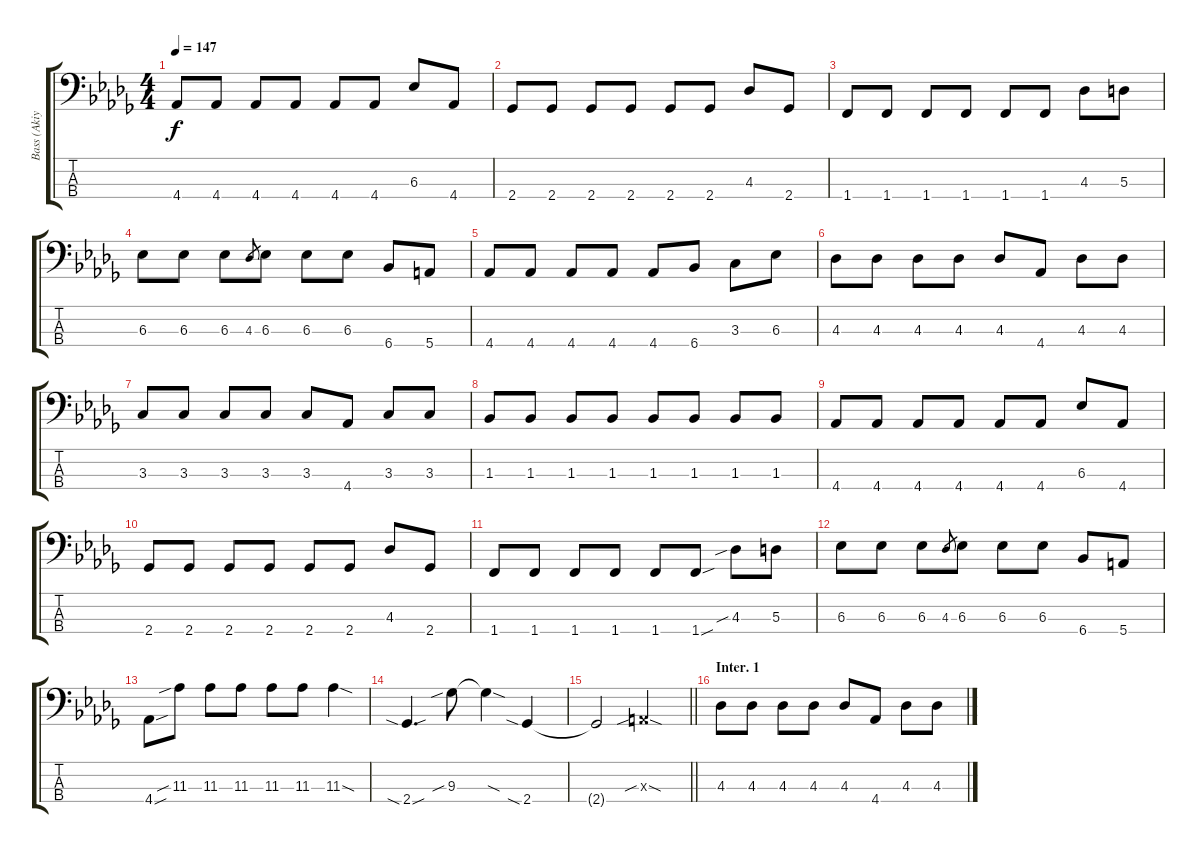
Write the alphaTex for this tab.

\track ("Bass (Akiyama Mio)" "Bass (Akiy") {instrument electricbassfinger}
\staff {score tabs}
\tuning (G2 D2 A1 E1) {hide}
\ts (4 4)
\tempo 147
\clef f4
\ks db
4.4.8{dy f} 4.4.8 4.4.8 4.4.8 4.4.8 4.4.8 6.3.8 4.4.8 |
2.4.8 2.4.8 2.4.8 2.4.8 2.4.8 2.4.8 4.3.8 2.4.8 |
1.4.8 1.4.8 1.4.8 1.4.8 1.4.8 1.4.8 4.3.8 5.3.8 |
6.3.8 6.3.8 6.3.8 4.3.8{gr} 6.3.8 6.3.8 6.3.8 6.4.8 5.4.8 |
4.4.8 4.4.8 4.4.8 4.4.8 4.4.8 6.4.8 3.3.8 6.3.8 |
4.3.8 4.3.8 4.3.8 4.3.8 4.3.8 4.4.8 4.3.8 4.3.8 |
3.3.8 3.3.8 3.3.8 3.3.8 3.3.8 4.4.8 3.3.8 3.3.8 |
1.3.8 1.3.8 1.3.8 1.3.8 1.3.8 1.3.8 1.3.8 1.3.8 |
4.4.8 4.4.8 4.4.8 4.4.8 4.4.8 4.4.8 6.3.8 4.4.8 |
2.4.8 2.4.8 2.4.8 2.4.8 2.4.8 2.4.8 4.3.8 2.4.8 |
1.4.8 1.4.8 1.4.8 1.4.8 1.4.8 1.4{sou}.8 4.3{sib}.8 5.3.8 |
6.3.8 6.3.8 6.3.8 4.3.8{gr} 6.3.8 6.3.8 6.3.8 6.4.8 5.4.8 |
4.4{sou}.8 11.3{sib}.8 11.3.8 11.3.8 11.3.8 11.3.8 11.3{sod}.4 |
2.4{sia sou}.4{d} 9.3{sib}.8 9.3{sod t}.4 2.4{sia}.4 |
\barLineRight lightlight
2.4{t}.2 0.3{sib sod x}.2 |
\section ("" "Inter. 1")
4.3.8 4.3.8 4.3.8 4.3.8 4.3.8 4.4.8 4.3.8 4.3.8
